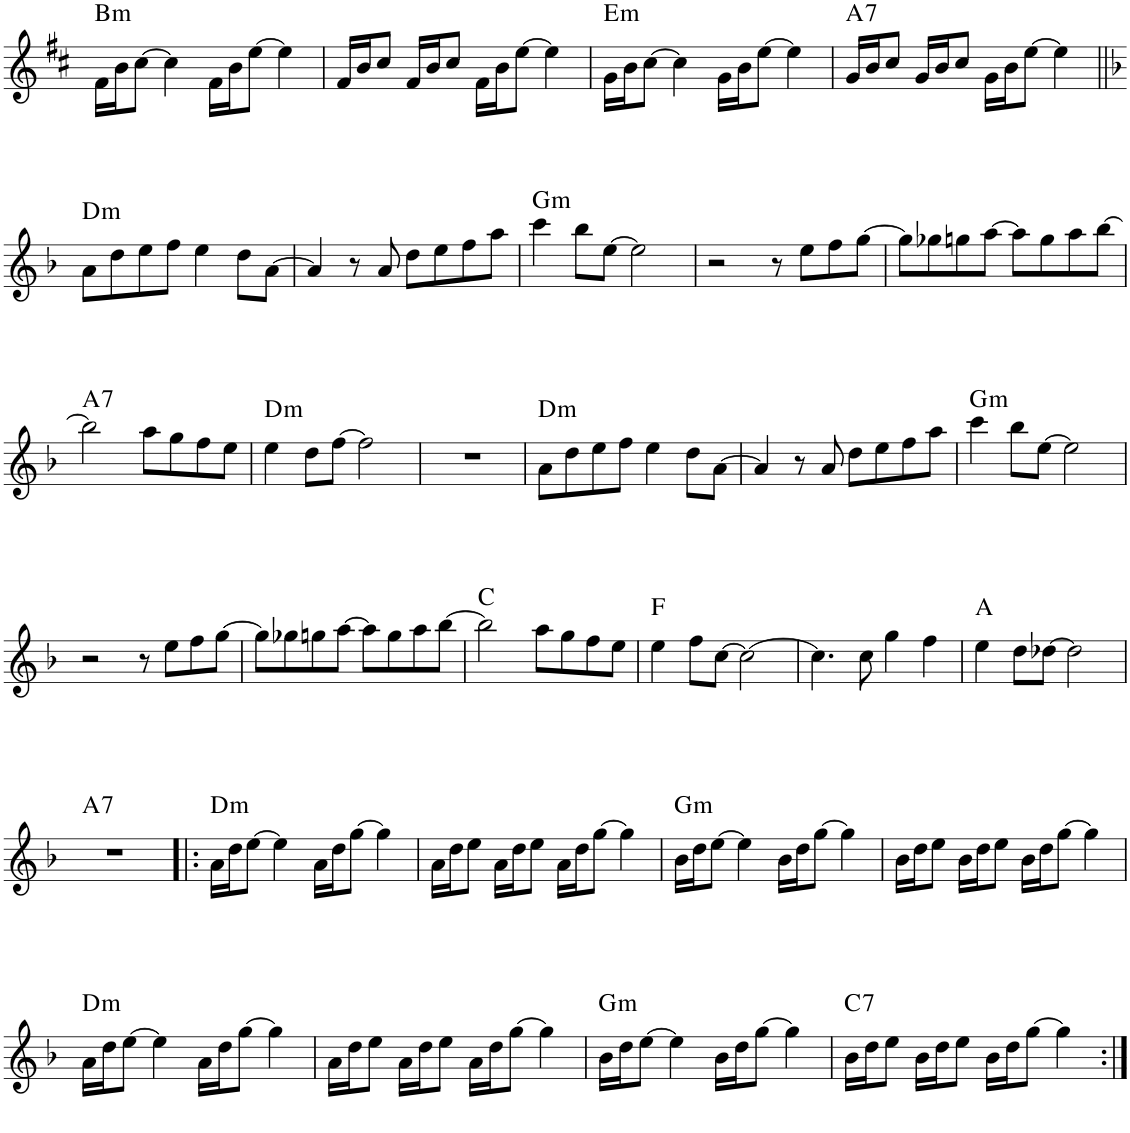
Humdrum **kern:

**kern	**harte
*part1	*part1
*staff1	*
*I"Piano	*
*I'Pno.	*
!!LO:PB:g=z
*clefG2	*
*k[f#c#]	*
*M4/4	*
=45	=45
!	!LO:H:kt=m
16f#\LL	B:min
16b\J	.
[8cc#\J	.
4cc#\]	.
16f#\LL	.
16b\J	.
[8ee\J	.
4ee\]	.
=46	=46
16f#/LL	.
16b/J	.
8cc#/J	.
16f#/LL	.
16b/J	.
8cc#/J	.
16f#\LL	.
16b\J	.
[8ee\J	.
4ee\]	.
=47	=47
!	!LO:H:kt=m
16g\LL	E:min
16b\J	.
[8cc#\J	.
4cc#\]	.
16g\LL	.
16b\J	.
[8ee\J	.
4ee\]	.
=48	=48
!	!LO:H:kt=7
16g/LL	A:7
16b/J	.
8cc#/J	.
16g/LL	.
16b/J	.
8cc#/J	.
16g\LL	.
16b\J	.
[8ee\J	.
4ee\]	.
!!LO:LB:g=z
=49||	=49||
*k[b-]	*
!	!LO:H:kt=m
8a\L	D:min
8dd\	.
8ee\	.
8ff\J	.
4ee\	.
8dd\L	.
[8a\J	.
=50	=50
4a/]	.
8r	.
8a/	.
8dd\L	.
8ee\	.
8ff\	.
8aa\J	.
=51	=51
!	!LO:H:kt=m
4ccc\	G:min
8bb-\L	.
[8ee\J	.
2ee\]	.
=52	=52
2r	.
8r	.
8ee\L	.
8ff\	.
[8gg\J	.
=53	=53
8gg\L]	.
8gg-X\	.
8ggn\	.
[8aa\J	.
8aa\L]	.
8gg\	.
8aa\	.
[8bb-\J	.
!!LO:LB:g=z
=54	=54
!	!LO:H:kt=7
2bb-\]	A:7
8aa\L	.
8gg\	.
8ff\	.
8ee\J	.
=55	=55
!	!LO:H:kt=m
4ee\	D:min
8dd\L	.
[8ff\J	.
2ff\]	.
=56	=56
1r	.
=57	=57
!	!LO:H:kt=m
8a\L	D:min
8dd\	.
8ee\	.
8ff\J	.
4ee\	.
8dd\L	.
[8a\J	.
=58	=58
4a/]	.
8r	.
8a/	.
8dd\L	.
8ee\	.
8ff\	.
8aa\J	.
=59	=59
!	!LO:H:kt=m
4ccc\	G:min
8bb-\L	.
[8ee\J	.
2ee\]	.
!!LO:LB:g=z
=60	=60
2r	.
8r	.
8ee\L	.
8ff\	.
[8gg\J	.
=61	=61
8gg\L]	.
8gg-X\	.
8ggn\	.
[8aa\J	.
8aa\L]	.
8gg\	.
8aa\	.
[8bb-\J	.
=62	=62
2bb-\]	C:maj
8aa\L	.
8gg\	.
8ff\	.
8ee\J	.
=63	=63
4ee\	F:maj
8ff\L	.
[8cc\J	.
2cc\_	.
=64	=64
4.cc\]	.
8cc\	.
4gg\	.
4ff\	.
=65	=65
4ee\	A:maj
8dd\L	.
[8dd-X\J	.
2dd-\]	.
!!LO:LB:g=z
=66	=66
!	!LO:H:kt=7
1r	A:7
=67!|:	=67!|:
!	!LO:H:kt=m
16a\LL	D:min
16dd\J	.
[8ee\J	.
4ee\]	.
16a\LL	.
16dd\J	.
[8gg\J	.
4gg\]	.
=68	=68
16a\LL	.
16dd\J	.
8ee\J	.
16a\LL	.
16dd\J	.
8ee\J	.
16a\LL	.
16dd\J	.
[8gg\J	.
4gg\]	.
=69	=69
!	!LO:H:kt=m
16b-\LL	G:min
16dd\J	.
[8ee\J	.
4ee\]	.
16b-\LL	.
16dd\J	.
[8gg\J	.
4gg\]	.
=70	=70
16b-\LL	.
16dd\J	.
8ee\J	.
16b-\LL	.
16dd\J	.
8ee\J	.
16b-\LL	.
16dd\J	.
[8gg\J	.
4gg\]	.
!!LO:LB:g=z
=71	=71
!	!LO:H:kt=m
16a\LL	D:min
16dd\J	.
[8ee\J	.
4ee\]	.
16a\LL	.
16dd\J	.
[8gg\J	.
4gg\]	.
=72	=72
16a\LL	.
16dd\J	.
8ee\J	.
16a\LL	.
16dd\J	.
8ee\J	.
16a\LL	.
16dd\J	.
[8gg\J	.
4gg\]	.
=73	=73
!	!LO:H:kt=m
16b-\LL	G:min
16dd\J	.
[8ee\J	.
4ee\]	.
16b-\LL	.
16dd\J	.
[8gg\J	.
4gg\]	.
=74	=74
!	!LO:H:kt=7
16b-\LL	C:7
16dd\J	.
8ee\J	.
16b-\LL	.
16dd\J	.
8ee\J	.
16b-\LL	.
16dd\J	.
[8gg\J	.
4gg\]	.
=:|!	=:|!
*-	*-
